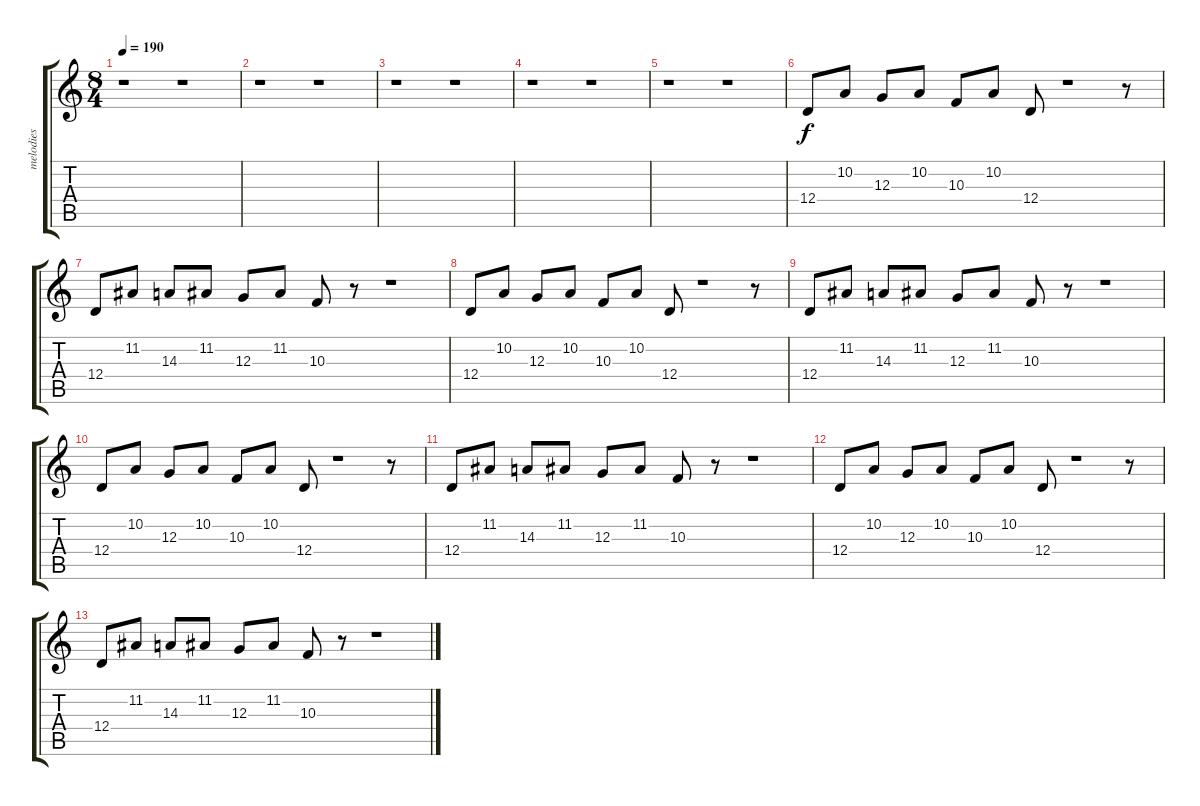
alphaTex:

\track ("melodies" "melodies") {instrument brightacousticpiano}
\staff {score tabs}
\tuning (E4 B3 G3 D3 A2 E2) {hide}
\ts (8 4)
\tempo 190
\clef g2
\ks c
r.1{dy f} r.1 |
r.1 r.1 |
r.1 r.1 |
r.1 r.1 |
r.1 r.1 |
12.4.8{volume 12 instrument lead3calliope} 10.2.8 12.3.8 10.2.8 10.3.8 10.2.8 12.4.8 r.1 r.8 |
12.4.8 11.2.8 14.3.8 11.2.8 12.3.8 11.2.8 10.3.8 r.8 r.1 |
12.4.8{instrument lead3calliope} 10.2.8 12.3.8 10.2.8 10.3.8 10.2.8 12.4.8 r.1 r.8 |
12.4.8 11.2.8 14.3.8 11.2.8 12.3.8 11.2.8 10.3.8 r.8 r.1 |
12.4.8{volume 12 instrument lead3calliope} 10.2.8 12.3.8 10.2.8 10.3.8 10.2.8 12.4.8 r.1 r.8 |
12.4.8 11.2.8 14.3.8 11.2.8 12.3.8 11.2.8 10.3.8 r.8 r.1 |
12.4.8{instrument lead3calliope} 10.2.8 12.3.8 10.2.8 10.3.8 10.2.8 12.4.8 r.1 r.8 |
12.4.8 11.2.8 14.3.8 11.2.8 12.3.8 11.2.8 10.3.8 r.8 r.1
